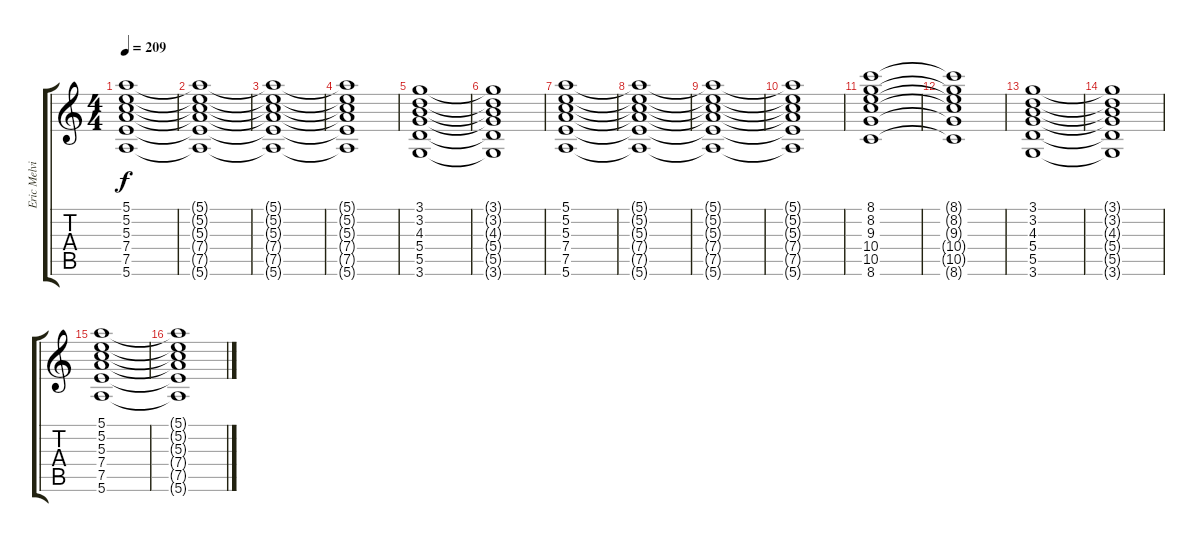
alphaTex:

\track ("Eric Melvin" "Eric Melvi") {instrument overdrivenguitar}
\staff {score tabs}
\tuning (E4 B3 G3 D3 A2 E2) {hide}
\ts (4 4)
\tempo 209
\clef g2
\ks c
(5.1 5.2 5.3 7.4 7.5 5.6).1{dy f} |
(5.1{t} 5.2{t} 5.3{t} 7.4{t} 7.5{t} 5.6{t}).1 |
(5.1{t} 5.2{t} 5.3{t} 7.4{t} 7.5{t} 5.6{t}).1 |
(5.1{t} 5.2{t} 5.3{t} 7.4{t} 7.5{t} 5.6{t}).1 |
(3.1 3.2 4.3 5.4 5.5 3.6).1 |
(3.1{t} 3.2{t} 4.3{t} 5.4{t} 5.5{t} 3.6{t}).1 |
(5.1 5.2 5.3 7.4 7.5 5.6).1 |
(5.1{t} 5.2{t} 5.3{t} 7.4{t} 7.5{t} 5.6{t}).1 |
(5.1{t} 5.2{t} 5.3{t} 7.4{t} 7.5{t} 5.6{t}).1 |
(5.1{t} 5.2{t} 5.3{t} 7.4{t} 7.5{t} 5.6{t}).1 |
(8.1 8.2 9.3 10.4 10.5 8.6).1 |
(8.1{t} 8.2{t} 9.3{t} 10.4{t} 10.5{t} 8.6{t}).1 |
(3.1 3.2 4.3 5.4 5.5 3.6).1 |
(3.1{t} 3.2{t} 4.3{t} 5.4{t} 5.5{t} 3.6{t}).1 |
(5.1 5.2 5.3 7.4 7.5 5.6).1 |
(5.1{t} 5.2{t} 5.3{t} 7.4{t} 7.5{t} 5.6{t}).1
